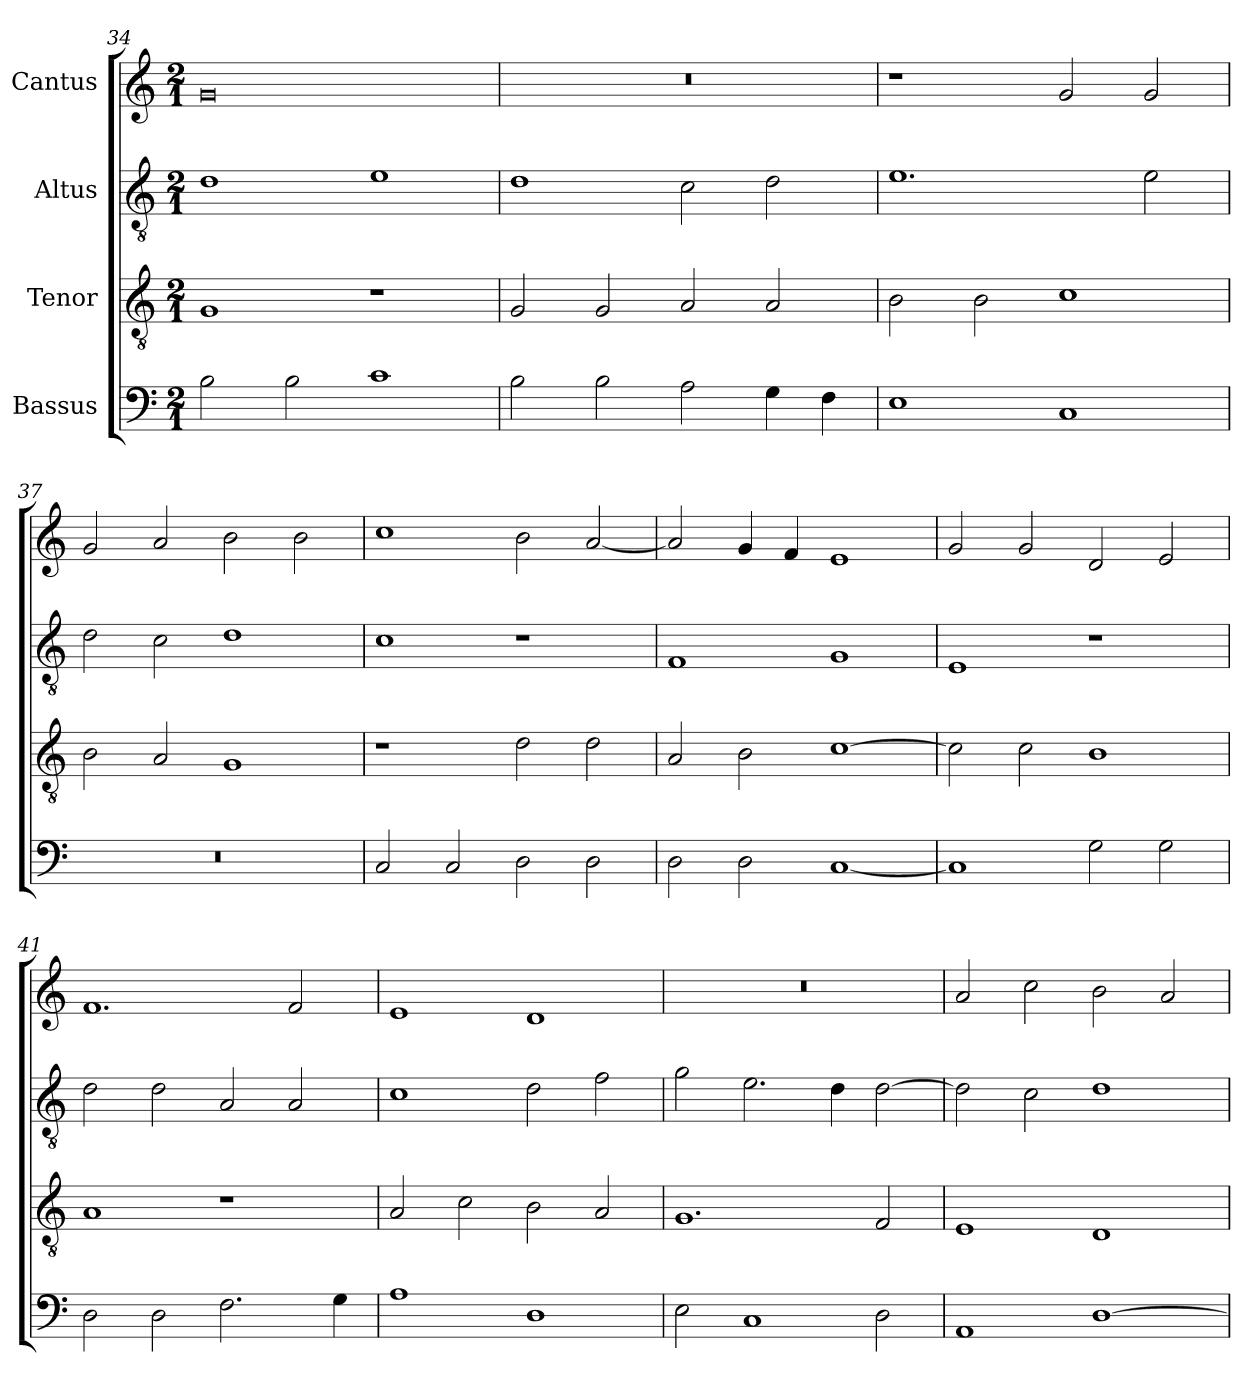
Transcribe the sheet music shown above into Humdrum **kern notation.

**kern	**kern	**kern	**kern
*part4	*part3	*part2	*part1
*staff4	*staff3	*staff2	*staff1
*I"Bassus	*I"Tenor	*I"Altus	*I"Cantus
*clefF4	*clefGv2	*clefGv2	*clefG2
*	*ITrd7c12	*ITrd7c12	*
*k[]	*k[]	*k[]	*k[]
*C:	*C:	*C:	*C:
*M2/1	*M2/1	*M2/1	*M2/1
=34	=34	=34	=34
2Bi\	1GGi	1Di	0gi
2Bi\	.	.	.
1ci	1r	1Ei	.
=35	=35	=35	=35
!	!	!	!LO:N:vis=1
2Bi\	2GGi/	1Di	0r
2Bi\	2GGi/	.	.
2Ai\	2AAi/	2Ci\	.
4Gi\	2AAi/	2Di\	.
4Fi\	.	.	.
!!LO:LB:g=z
=36	=36	=36	=36
1Ei	2BBi\	1.Ei	1r
.	2BBi\	.	.
1Ci	1Ci	.	2gi/
.	.	2Ei\	2gi/
=37	=37	=37	=37
!LO:N:vis=1	!	!	!
0r	2BBi\	2Di\	2gi/
.	2AAi/	2Ci\	2ai/
.	1GGi	1Di	2bi\
.	.	.	2bi\
=38	=38	=38	=38
2Ci/	1r	1Ci	1cci
2Ci/	.	.	.
2Di\	2Di\	1r	2bi\
2Di\	2Di\	.	[<2ai/
=39	=39	=39	=39
2Di\	2AAi/	1FFi	2ai/]
2Di\	2BBi\	.	4gi/
.	.	.	4fi/
[<1Ci	[>1Ci	1GGi	1ei
=40	=40	=40	=40
1Ci]	2Ci\]	1EEi	2gi/
.	2Ci\	.	2gi/
2Gi\	1BBi	1r	2di/
2Gi\	.	.	2ei/
!!LO:LB:g=z
=41	=41	=41	=41
2Di\	1AAi	2Di\	1.fi
2Di\	.	2Di\	.
2.Fi\	1r	2AAi/	.
.	.	2AAi/	2fi/
4Gi\	.	.	.
=42	=42	=42	=42
1Ai	2AAi/	1Ci	1ei
.	2Ci\	.	.
1Di	2BBi\	2Di\	1di
.	2AAi/	2Fi\	.
=43	=43	=43	=43
!	!	!	!LO:N:vis=1
2Ei\	1.GGi	2Gi\	0r
1Ci	.	2.Ei\	.
.	.	4Di\	.
2Di\	2FFi/	[>2Di\	.
=44	=44	=44	=44
1AAi	1EEi	2Di\]	2ai/
.	.	2Ci\	2cci\
[>1Di	1DDi	1Di	2bi\
.	.	.	2ai/
=	=	=	=
*-	*-	*-	*-
